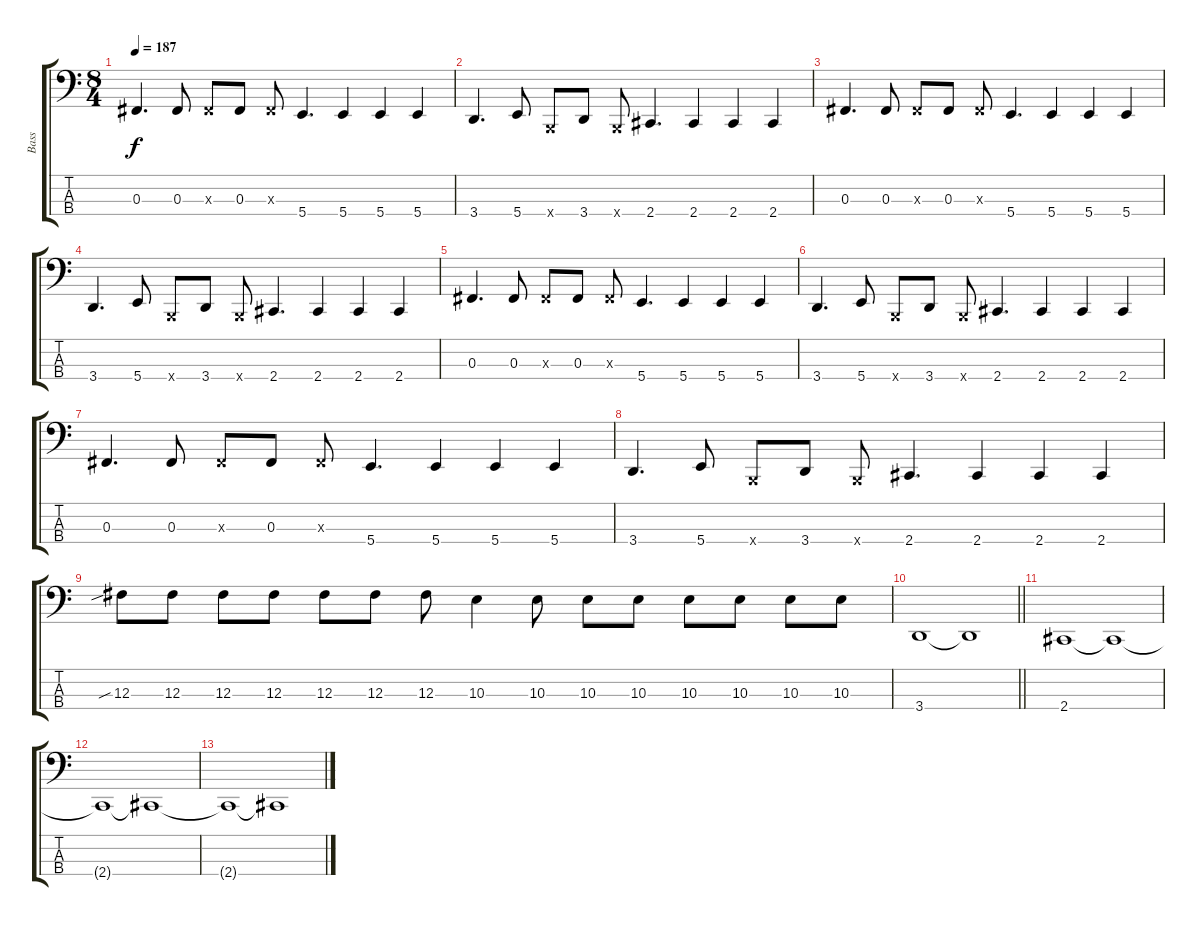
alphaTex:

\track ("Bass" "Bass") {instrument electricbassfinger}
\staff {score tabs}
\tuning (E2 B1 Gb1 B0) {hide}
\ts (8 4)
\tempo 187
\clef f4
\ks c
0.3.4{d dy f} 0.3.8 0.3{x}.8 0.3.8 0.3{x}.8 5.4.4{d} 5.4.4 5.4.4 5.4.4 |
3.4.4{d} 5.4.8 0.4{x}.8 3.4.8 0.4{x}.8 2.4.4{d} 2.4.4 2.4.4 2.4.4 |
0.3.4{d} 0.3.8 0.3{x}.8 0.3.8 0.3{x}.8 5.4.4{d} 5.4.4 5.4.4 5.4.4 |
3.4.4{d} 5.4.8 0.4{x}.8 3.4.8 0.4{x}.8 2.4.4{d} 2.4.4 2.4.4 2.4.4 |
0.3.4{d} 0.3.8 0.3{x}.8 0.3.8 0.3{x}.8 5.4.4{d} 5.4.4 5.4.4 5.4.4 |
3.4.4{d} 5.4.8 0.4{x}.8 3.4.8 0.4{x}.8 2.4.4{d} 2.4.4 2.4.4 2.4.4 |
0.3.4{d} 0.3.8 0.3{x}.8 0.3.8 0.3{x}.8 5.4.4{d} 5.4.4 5.4.4 5.4.4 |
3.4.4{d} 5.4.8 0.4{x}.8 3.4.8 0.4{x}.8 2.4.4{d} 2.4.4 2.4.4 2.4.4 |
12.3{sib}.8 12.3.8 12.3.8 12.3.8 12.3.8 12.3.8 12.3.8 10.3.4 10.3.8 10.3.8 10.3.8 10.3.8 10.3.8 10.3.8 10.3.8 |
\barLineRight lightlight
3.4.1 3.4{t}.1 |
2.4.1 2.4{t}.1 |
2.4{t}.1 2.4{t}.1 |
2.4{t}.1 2.4{t}.1
